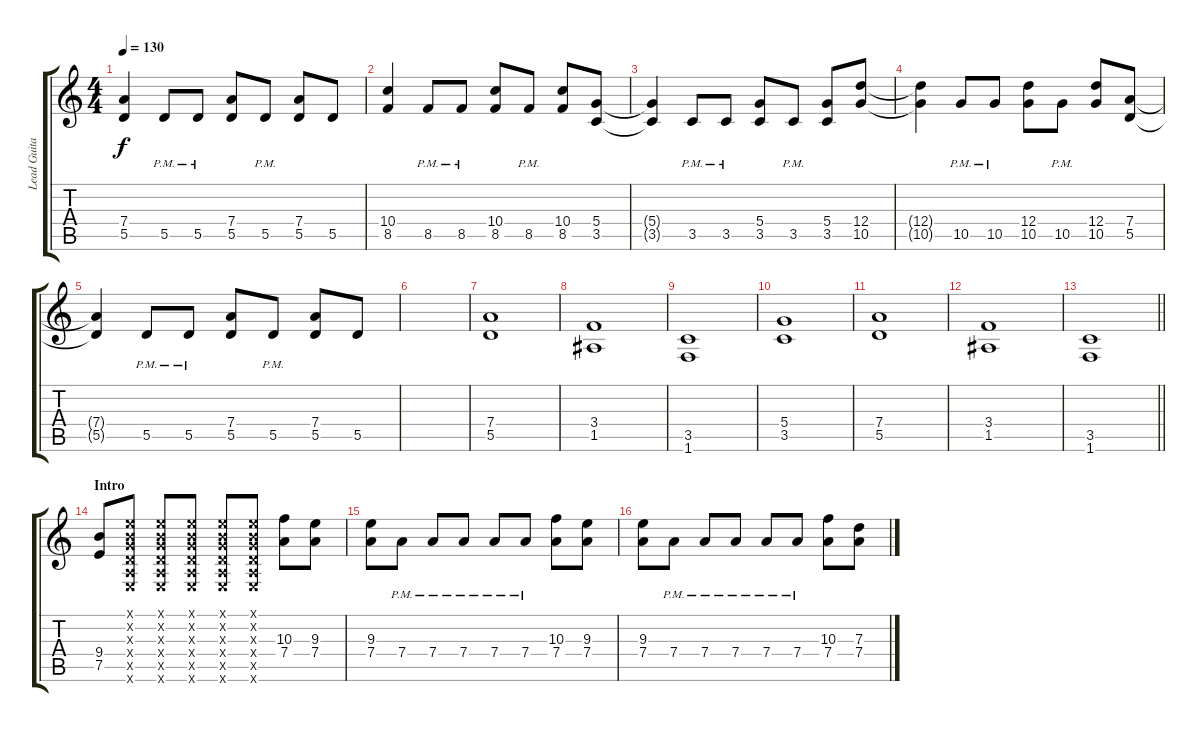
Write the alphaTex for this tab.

\track ("Lead Guitar" "Lead Guita") {instrument distortionguitar}
\staff {score tabs}
\tuning (E4 B3 G3 D3 A2 E2) {hide}
\ts (4 4)
\tempo 130
\clef g2
\ks c
(7.4{t} 5.5{t}).4{dy f} 5.5{pm}.8 5.5{pm}.8 (7.4 5.5).8 5.5{pm}.8 (7.4 5.5).8 5.5.8 |
(10.4 8.5).4 8.5{pm}.8 8.5{pm}.8 (10.4 8.5).8 8.5{pm}.8 (10.4 8.5).8 (5.4 3.5).8 |
(5.4{t} 3.5{t}).4 3.5{pm}.8 3.5{pm}.8 (5.4 3.5).8 3.5{pm}.8 (5.4 3.5).8 (12.4 10.5).8 |
(12.4{t} 10.5{t}).4 10.5{pm}.8 10.5{pm}.8 (12.4 10.5).8 10.5{pm}.8 (12.4 10.5).8 (7.4 5.5).8 |
(7.4{t} 5.5{t}).4 5.5{pm}.8 5.5{pm}.8 (7.4 5.5).8 5.5{pm}.8 (7.4 5.5).8 5.5.8 |
|
(7.4 5.5).1 |
(3.4 1.5).1 |
(3.5 1.6).1 |
(5.4 3.5).1 |
(7.4 5.5).1 |
(3.4 1.5).1 |
\barLineRight lightlight
(3.5 1.6).1 |
\section ("" "Intro")
(9.4 7.5).8 (0.1{x} 0.2{x} 0.3{x} 0.4{x} 0.5{x} 0.6{x}).8 (0.1{x} 0.2{x} 0.3{x} 0.4{x} 0.5{x} 0.6{x}).8 (0.1{x} 0.2{x} 0.3{x} 0.4{x} 0.5{x} 0.6{x}).8 (0.1{x} 0.2{x} 0.3{x} 0.4{x} 0.5{x} 0.6{x}).8 (0.1{x} 0.2{x} 0.3{x} 0.4{x} 0.5{x} 0.6{x}).8 (10.3 7.4).8 (9.3 7.4).8 |
(9.3 7.4).8 7.4{pm}.8 7.4{pm}.8 7.4{pm}.8 7.4{pm}.8 7.4{pm}.8 (10.3 7.4).8 (9.3 7.4).8 |
(9.3 7.4).8 7.4{pm}.8 7.4{pm}.8 7.4{pm}.8 7.4{pm}.8 7.4{pm}.8 (10.3 7.4).8 (7.3 7.4).8
